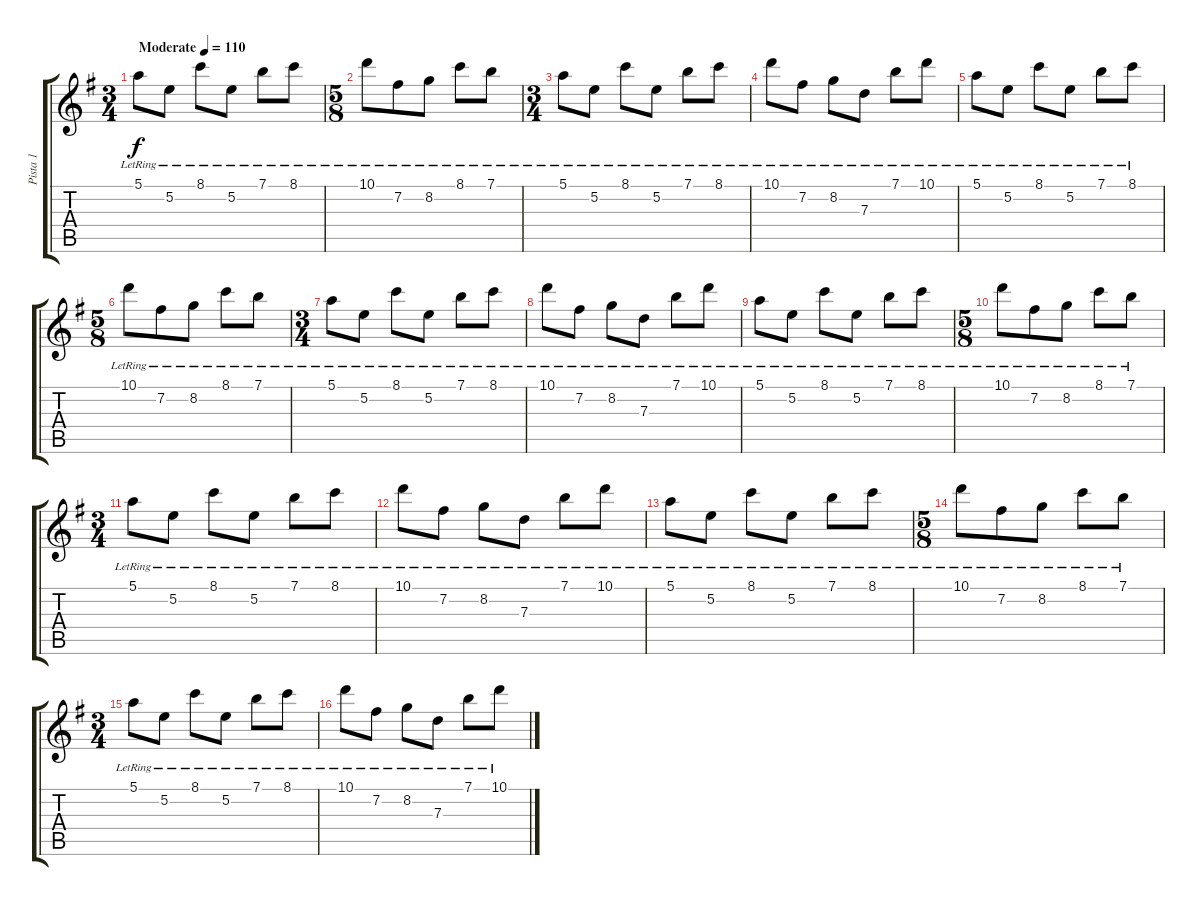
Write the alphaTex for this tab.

\track ("Pista 1" "Pista 1") {instrument electricguitarjazz}
\staff {score tabs}
\tuning (E4 B3 G3 D3 A2 E2) {hide}
\ts (3 4)
\tempo (110 "Moderate")
\clef g2
\ks g
5.1{lr}.8{dy f instrument electricguitarjazz} 5.2{lr}.8 8.1{lr}.8 5.2{lr}.8 7.1{lr}.8 8.1{lr}.8 |
\ts (5 8)
10.1{lr}.8 7.2{lr}.8 8.2{lr}.8 8.1{lr}.8 7.1{lr}.8 |
\ts (3 4)
5.1{lr}.8 5.2{lr}.8 8.1{lr}.8 5.2{lr}.8 7.1{lr}.8 8.1{lr}.8 |
10.1{lr}.8 7.2{lr}.8 8.2{lr}.8 7.3{lr}.8 7.1{lr}.8 10.1{lr}.8 |
5.1{lr}.8 5.2{lr}.8 8.1{lr}.8 5.2{lr}.8 7.1{lr}.8 8.1{lr}.8 |
\ts (5 8)
10.1{lr}.8 7.2{lr}.8 8.2{lr}.8 8.1{lr}.8 7.1{lr}.8 |
\ts (3 4)
5.1{lr}.8 5.2{lr}.8 8.1{lr}.8 5.2{lr}.8 7.1{lr}.8 8.1{lr}.8 |
10.1{lr}.8 7.2{lr}.8 8.2{lr}.8 7.3{lr}.8 7.1{lr}.8 10.1{lr}.8 |
5.1{lr}.8 5.2{lr}.8 8.1{lr}.8 5.2{lr}.8 7.1{lr}.8 8.1{lr}.8 |
\ts (5 8)
10.1{lr}.8 7.2{lr}.8 8.2{lr}.8 8.1{lr}.8 7.1{lr}.8 |
\ts (3 4)
5.1{lr}.8 5.2{lr}.8 8.1{lr}.8 5.2{lr}.8 7.1{lr}.8 8.1{lr}.8 |
10.1{lr}.8 7.2{lr}.8 8.2{lr}.8 7.3{lr}.8 7.1{lr}.8 10.1{lr}.8 |
5.1{lr}.8 5.2{lr}.8 8.1{lr}.8 5.2{lr}.8 7.1{lr}.8 8.1{lr}.8 |
\ts (5 8)
10.1{lr}.8 7.2{lr}.8 8.2{lr}.8 8.1{lr}.8 7.1{lr}.8 |
\ts (3 4)
5.1{lr}.8 5.2{lr}.8 8.1{lr}.8 5.2{lr}.8 7.1{lr}.8 8.1{lr}.8 |
10.1{lr}.8 7.2{lr}.8 8.2{lr}.8 7.3{lr}.8 7.1{lr}.8 10.1{lr}.8
